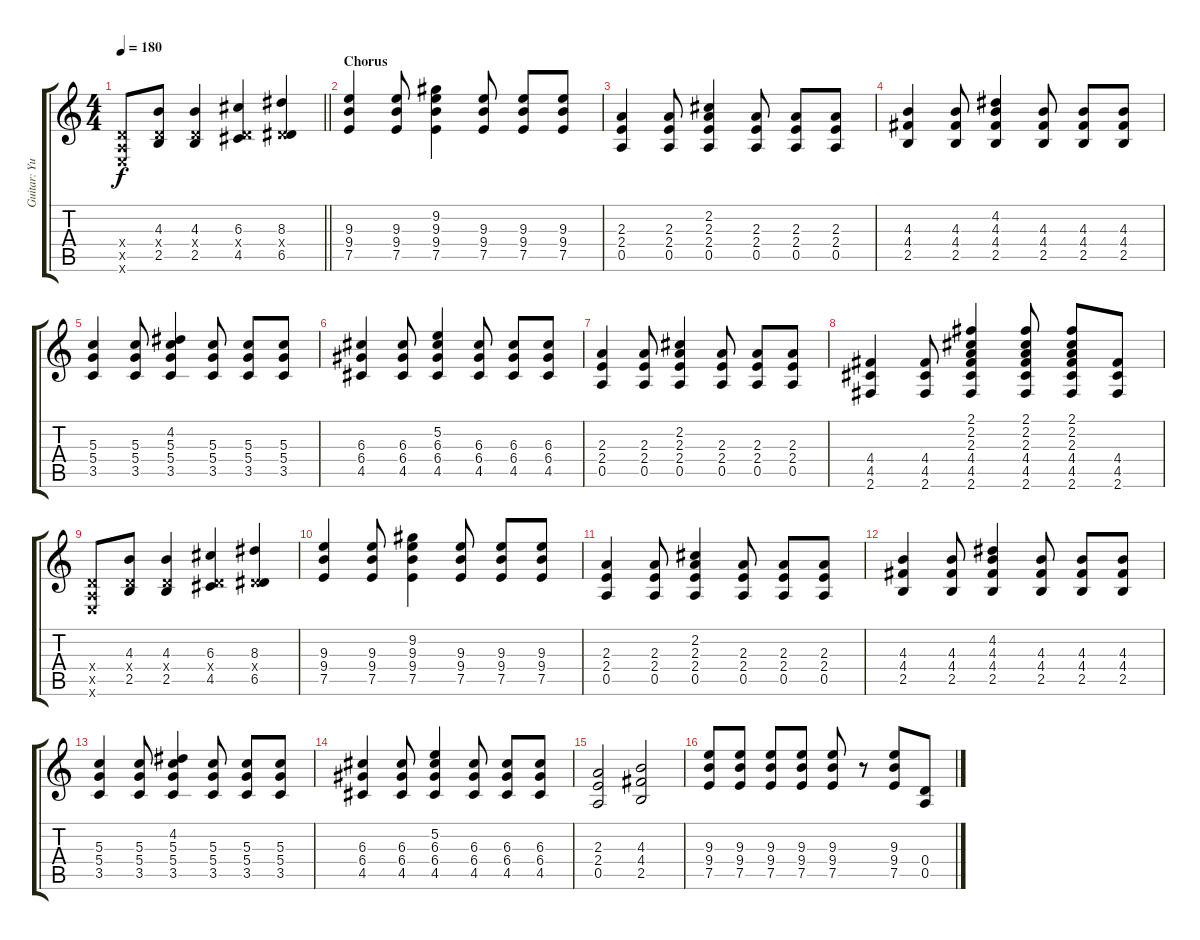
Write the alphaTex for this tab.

\track ("Guitar: Yui Hirasawa" "Guitar: Yu") {instrument overdrivenguitar}
\staff {score tabs}
\tuning (E4 B3 G3 D3 A2 E2) {hide}
\ts (4 4)
\tempo 180
\clef g2
\barLineRight lightlight
\ks c
(0.4{x} 0.5{x} 0.6{x}).8{dy f} (4.3 0.4{x} 2.5).8 (4.3 0.4{x} 2.5).4 (6.3 0.4{x} 4.5).4 (8.3 0.4{x} 6.5).4 |
\section ("" "Chorus")
(9.3 9.4 7.5).4 (9.3 9.4 7.5).8 (9.2 9.3 9.4 7.5).4 (9.3 9.4 7.5).8 (9.3 9.4 7.5).8 (9.3 9.4 7.5).8 |
(2.3 2.4 0.5).4 (2.3 2.4 0.5).8 (2.2 2.3 2.4 0.5).4 (2.3 2.4 0.5).8 (2.3 2.4 0.5).8 (2.3 2.4 0.5).8 |
(4.3 4.4 2.5).4 (4.3 4.4 2.5).8 (4.2 4.3 4.4 2.5).4 (4.3 4.4 2.5).8 (4.3 4.4 2.5).8 (4.3 4.4 2.5).8 |
(5.3 5.4 3.5).4 (5.3 5.4 3.5).8 (4.2 5.3 5.4 3.5).4 (5.3 5.4 3.5).8 (5.3 5.4 3.5).8 (5.3 5.4 3.5).8 |
(6.3 6.4 4.5).4 (6.3 6.4 4.5).8 (5.2 6.3 6.4 4.5).4 (6.3 6.4 4.5).8 (6.3 6.4 4.5).8 (6.3 6.4 4.5).8 |
(2.3 2.4 0.5).4 (2.3 2.4 0.5).8 (2.2 2.3 2.4 0.5).4 (2.3 2.4 0.5).8 (2.3 2.4 0.5).8 (2.3 2.4 0.5).8 |
(4.4 4.5 2.6).4 (4.4 4.5 2.6).8 (2.1 2.2 2.3 4.4 4.5 2.6).4 (2.1 2.2 2.3 4.4 4.5 2.6).8 (2.1 2.2 2.3 4.4 4.5 2.6).8 (4.4 4.5 2.6).8 |
(0.4{x} 0.5{x} 0.6{x}).8 (4.3 0.4{x} 2.5).8 (4.3 0.4{x} 2.5).4 (6.3 0.4{x} 4.5).4 (8.3 0.4{x} 6.5).4 |
(9.3 9.4 7.5).4 (9.3 9.4 7.5).8 (9.2 9.3 9.4 7.5).4 (9.3 9.4 7.5).8 (9.3 9.4 7.5).8 (9.3 9.4 7.5).8 |
(2.3 2.4 0.5).4 (2.3 2.4 0.5).8 (2.2 2.3 2.4 0.5).4 (2.3 2.4 0.5).8 (2.3 2.4 0.5).8 (2.3 2.4 0.5).8 |
(4.3 4.4 2.5).4 (4.3 4.4 2.5).8 (4.2 4.3 4.4 2.5).4 (4.3 4.4 2.5).8 (4.3 4.4 2.5).8 (4.3 4.4 2.5).8 |
(5.3 5.4 3.5).4 (5.3 5.4 3.5).8 (4.2 5.3 5.4 3.5).4 (5.3 5.4 3.5).8 (5.3 5.4 3.5).8 (5.3 5.4 3.5).8 |
(6.3 6.4 4.5).4 (6.3 6.4 4.5).8 (5.2 6.3 6.4 4.5).4 (6.3 6.4 4.5).8 (6.3 6.4 4.5).8 (6.3 6.4 4.5).8 |
(2.3 2.4 0.5).2 (4.3 4.4 2.5).2 |
(9.3 9.4 7.5).8 (9.3 9.4 7.5).8 (9.3 9.4 7.5).8 (9.3 9.4 7.5).8 (9.3 9.4 7.5).8 r.8 (9.3 9.4 7.5).8 (0.4 0.5).8
